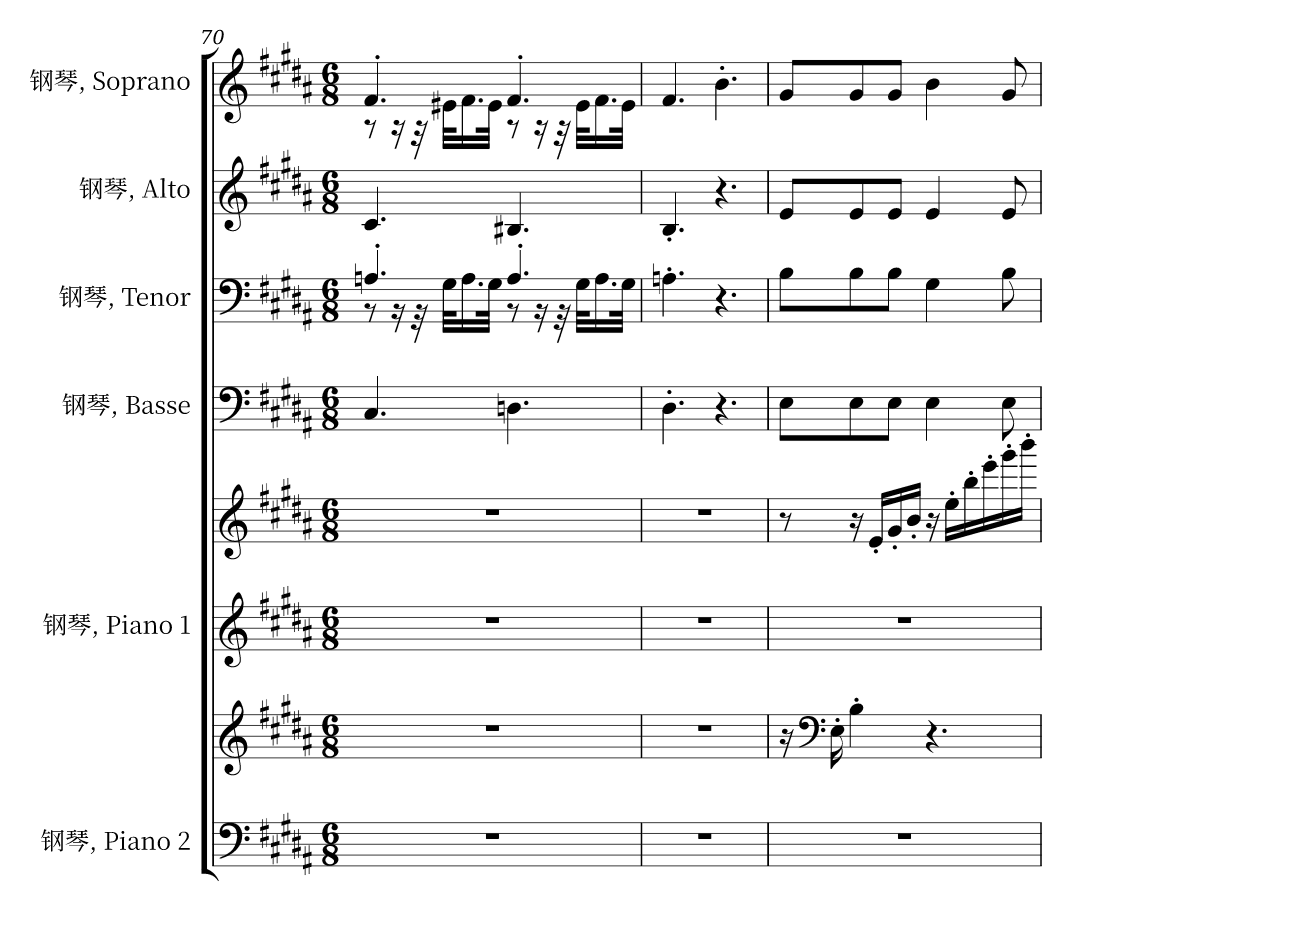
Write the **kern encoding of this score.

**kern	**kern	**kern	**kern	**kern	**kern	**kern	**kern
*part6	*part6	*part5	*part5	*part4	*part3	*part2	*part1
*staff8	*staff7	*staff6	*staff5	*staff4	*staff3	*staff2	*staff1
*I"钢琴, Piano 2	*	*I"钢琴, Piano 1	*	*I"钢琴, Basse	*I"钢琴, Tenor	*I"钢琴, Alto	*I"钢琴, Soprano
*I'Pno.	*	*I'Pno.	*	*	*	*	*
!!LO:PB:g=z
*clefF4	*clefG2	*clefG2	*clefG2	*clefF4	*clefF4	*clefG2	*clefG2
*k[f#c#g#d#a#]	*k[f#c#g#d#a#]	*k[f#c#g#d#a#]	*k[f#c#g#d#a#]	*k[f#c#g#d#a#]	*k[f#c#g#d#a#]	*k[f#c#g#d#a#]	*k[f#c#g#d#a#]
*M6/8	*M6/8	*M6/8	*M6/8	*M6/8	*M6/8	*M6/8	*M6/8
=70	=70	=70	=70	=70	=70	=70	=70
*	*	*	*	*	*^	*	*^
2.r	2.r	2.r	2.r	4.C#/	4.An'/	8r	4.c#/	4.f#'/	8r
.	.	.	.	.	.	16r	.	.	16r
.	.	.	.	.	.	32r	.	.	32r
.	.	.	.	.	.	32G#\KLL	.	.	32e#X\KLL
.	.	.	.	.	.	16.A\	.	.	16.f#\
.	.	.	.	.	.	32G#\JJk	.	.	32e#\JJk
.	.	.	.	4.Dn\	4.A'/	8r	4.B#X/	4.f#'/	8r
.	.	.	.	.	.	16r	.	.	16r
.	.	.	.	.	.	32r	.	.	32r
.	.	.	.	.	.	32G#\KLL	.	.	32e#\KLL
.	.	.	.	.	.	16.A\	.	.	16.f#\
.	.	.	.	.	.	32G#\JJk	.	.	32e#\JJk
*	*	*	*	*	*v	*v	*	*v	*v
=71	=71	=71	=71	=71	=71	=71	=71
2.r	2.r	2.r	2.r	4.D#'\	4.An'\	4.B'/	4.f#/
.	.	.	.	4.r	4.r	4.r	4.b'\
=72	=72	=72	=72	=72	=72	=72	=72
2.r	16r	2.r	8r	8E\L	8B\L	8e/L	8g#/L
*	*clefF4	*	*	*	*	*	*
.	16E'\	.	.	.	.	.	.
.	4B'\	.	16r	8E\	8B\	8e/	8g#/
.	.	.	16e'/LL	.	.	.	.
.	.	.	16g#'/	8E\J	8B\J	8e/J	8g#/J
.	.	.	16b'/JJ	.	.	.	.
.	4.r	.	16r	4E\	4G#\	4e/	4b\
.	.	.	16ee'\LL	.	.	.	.
.	.	.	16bb'\	.	.	.	.
.	.	.	16eee'\	.	.	.	.
.	.	.	16ggg#'\	8E\	8B\	8e/	8g#/
.	.	.	16bbb'\JJ	.	.	.	.
=	=	=	=	=	=	=	=
*-	*-	*-	*-	*-	*-	*-	*-
